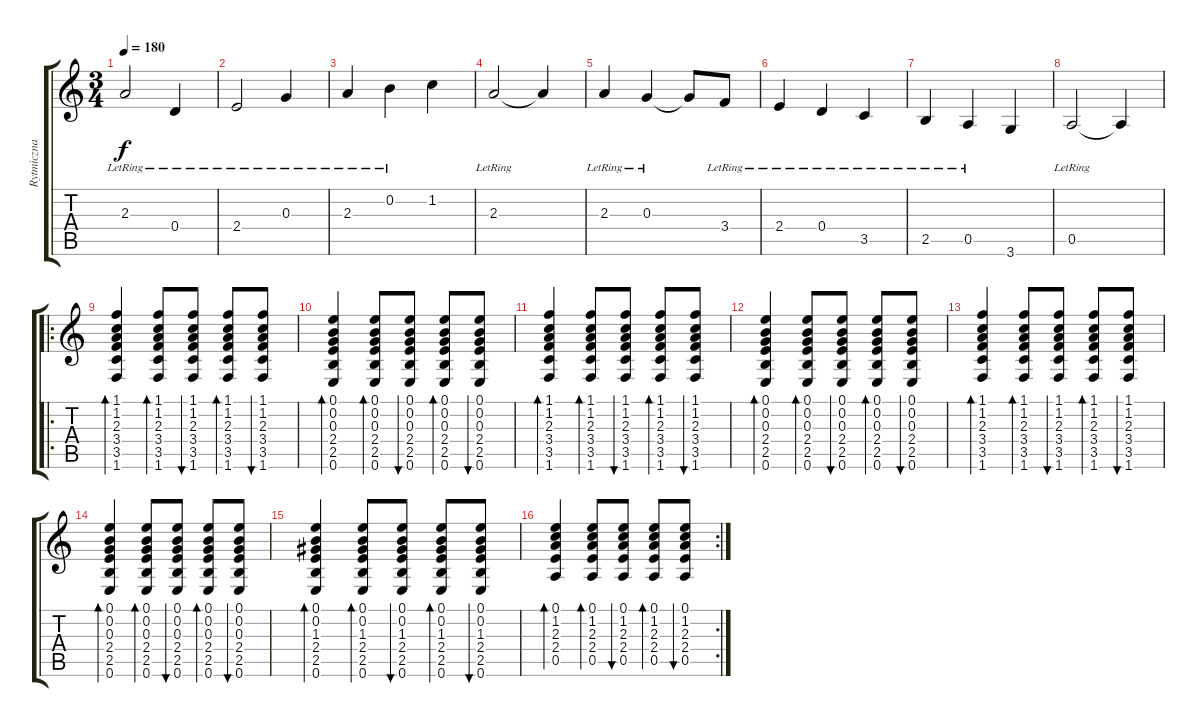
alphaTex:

\track ("Rytmiczna" "Rytmiczna") {instrument acousticguitarsteel}
\staff {score tabs}
\tuning (E4 B3 G3 D3 A2 E2) {hide}
\ts (3 4)
\tempo 180
\clef g2
\ks c
2.3{lr}.2{dy f} 0.4{lr}.4 |
2.4{lr}.2 0.3{lr}.4 |
2.3{lr}.4 0.2{lr}.4 1.2.4 |
2.3{lr}.2 2.3{t}.4 |
2.3{lr}.4 0.3{lr}.4 0.3{t}.8 3.4{lr}.8 |
2.4{lr}.4 0.4{lr}.4 3.5{lr}.4 |
2.5{lr}.4 0.5{lr}.4 3.6.4 |
0.5{lr}.2 0.5{t}.4 |
\ro
(1.1 1.2 2.3 3.4 3.5 1.6).4{bd 120} (1.1 1.2 2.3 3.4 3.5 1.6).8{bd 120} (1.1 1.2 2.3 3.4 3.5 1.6).8{bu 120} (1.1 1.2 2.3 3.4 3.5 1.6).8{bd 120} (1.1 1.2 2.3 3.4 3.5 1.6).8{bu 120} |
(0.1 0.2 0.3 2.4 2.5 0.6).4{bd 120} (0.1 0.2 0.3 2.4 2.5 0.6).8{bd 120} (0.1 0.2 0.3 2.4 2.5 0.6).8{bu 120} (0.1 0.2 0.3 2.4 2.5 0.6).8{bd 120} (0.1 0.2 0.3 2.4 2.5 0.6).8{bu 120} |
(1.1 1.2 2.3 3.4 3.5 1.6).4{bd 120} (1.1 1.2 2.3 3.4 3.5 1.6).8{bd 120} (1.1 1.2 2.3 3.4 3.5 1.6).8{bu 120} (1.1 1.2 2.3 3.4 3.5 1.6).8{bd 120} (1.1 1.2 2.3 3.4 3.5 1.6).8{bu 120} |
(0.1 0.2 0.3 2.4 2.5 0.6).4{bd 120} (0.1 0.2 0.3 2.4 2.5 0.6).8{bd 120} (0.1 0.2 0.3 2.4 2.5 0.6).8{bu 120} (0.1 0.2 0.3 2.4 2.5 0.6).8{bd 120} (0.1 0.2 0.3 2.4 2.5 0.6).8{bu 120} |
(1.1 1.2 2.3 3.4 3.5 1.6).4{bd 120} (1.1 1.2 2.3 3.4 3.5 1.6).8{bd 120} (1.1 1.2 2.3 3.4 3.5 1.6).8{bu 120} (1.1 1.2 2.3 3.4 3.5 1.6).8{bd 120} (1.1 1.2 2.3 3.4 3.5 1.6).8{bu 120} |
(0.1 0.2 0.3 2.4 2.5 0.6).4{bd 120} (0.1 0.2 0.3 2.4 2.5 0.6).8{bd 120} (0.1 0.2 0.3 2.4 2.5 0.6).8{bu 120} (0.1 0.2 0.3 2.4 2.5 0.6).8{bd 120} (0.1 0.2 0.3 2.4 2.5 0.6).8{bu 120} |
(0.1 0.2 1.3 2.4 2.5 0.6).4{bd 120} (0.1 0.2 1.3 2.4 2.5 0.6).8{bd 120} (0.1 0.2 1.3 2.4 2.5 0.6).8{bu 120} (0.1 0.2 1.3 2.4 2.5 0.6).8{bd 120} (0.1 0.2 1.3 2.4 2.5 0.6).8{bu 120} |
\rc 2
(0.1 1.2 2.3 2.4 0.5).4{bd 120} (0.1 1.2 2.3 2.4 0.5).8{bd 120} (0.1 1.2 2.3 2.4 0.5).8{bu 120} (0.1 1.2 2.3 2.4 0.5).8{bd 120} (0.1 1.2 2.3 2.4 0.5).8{bu 120}
